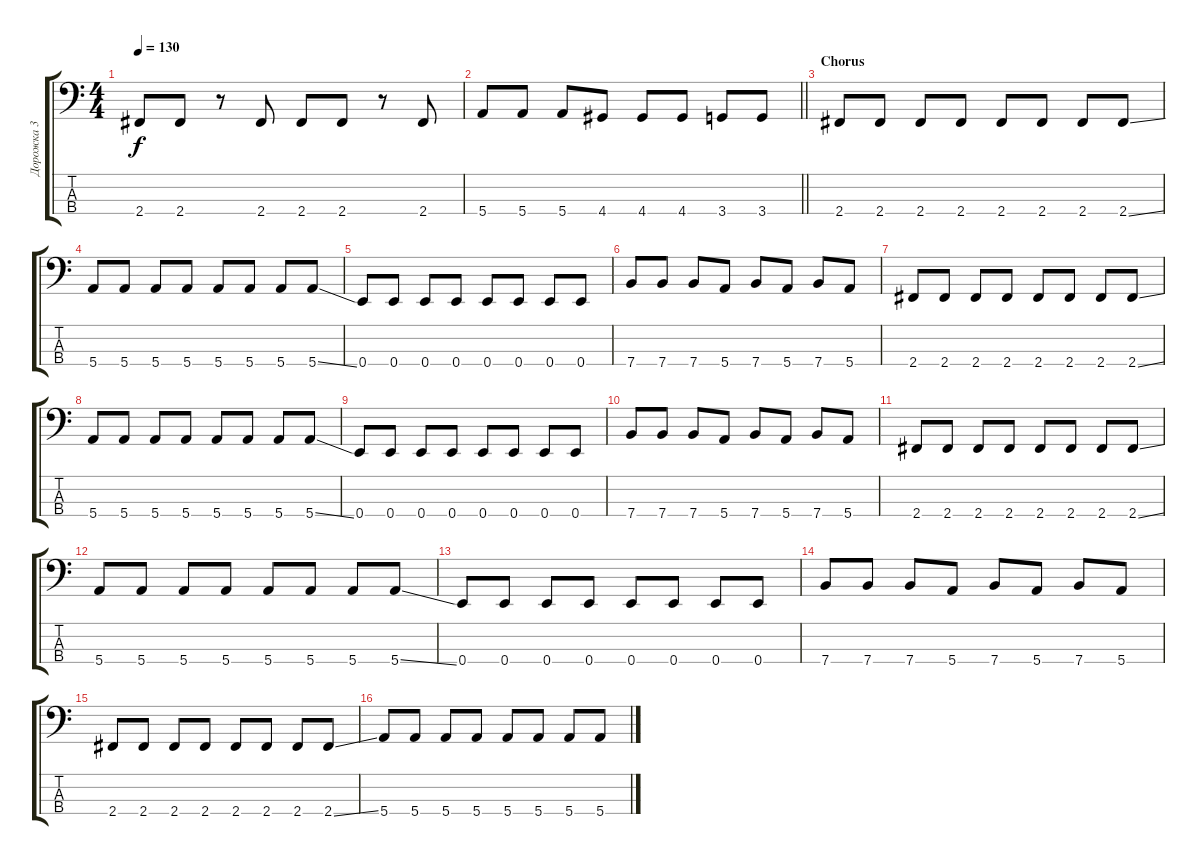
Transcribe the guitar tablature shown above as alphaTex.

\track ("Дорожка 3" "Дорожка 3") {instrument electricbassfinger}
\staff {score tabs}
\tuning (G2 D2 A1 E1) {hide}
\ts (4 4)
\tempo 130
\clef f4
\ks c
2.4.8{dy f} 2.4.8 r.8 2.4.8 2.4.8 2.4.8 r.8 2.4.8 |
\barLineRight lightlight
5.4.8 5.4.8 5.4.8 4.4.8 4.4.8 4.4.8 3.4.8 3.4.8 |
\section ("" "Chorus")
2.4.8 2.4.8 2.4.8 2.4.8 2.4.8 2.4.8 2.4.8 2.4{ss}.8 |
5.4.8 5.4.8 5.4.8 5.4.8 5.4.8 5.4.8 5.4.8 5.4{ss}.8 |
0.4.8 0.4.8 0.4.8 0.4.8 0.4.8 0.4.8 0.4.8 0.4.8 |
7.4.8 7.4.8 7.4.8 5.4.8 7.4.8 5.4.8 7.4.8 5.4.8 |
2.4.8 2.4.8 2.4.8 2.4.8 2.4.8 2.4.8 2.4.8 2.4{ss}.8 |
5.4.8 5.4.8 5.4.8 5.4.8 5.4.8 5.4.8 5.4.8 5.4{ss}.8 |
0.4.8 0.4.8 0.4.8 0.4.8 0.4.8 0.4.8 0.4.8 0.4.8 |
7.4.8 7.4.8 7.4.8 5.4.8 7.4.8 5.4.8 7.4.8 5.4.8 |
2.4.8 2.4.8 2.4.8 2.4.8 2.4.8 2.4.8 2.4.8 2.4{ss}.8 |
5.4.8 5.4.8 5.4.8 5.4.8 5.4.8 5.4.8 5.4.8 5.4{ss}.8 |
0.4.8 0.4.8 0.4.8 0.4.8 0.4.8 0.4.8 0.4.8 0.4.8 |
7.4.8 7.4.8 7.4.8 5.4.8 7.4.8 5.4.8 7.4.8 5.4.8 |
2.4.8 2.4.8 2.4.8 2.4.8 2.4.8 2.4.8 2.4.8 2.4{ss}.8 |
5.4.8 5.4.8 5.4.8 5.4.8 5.4.8 5.4.8 5.4.8 5.4{ss}.8
